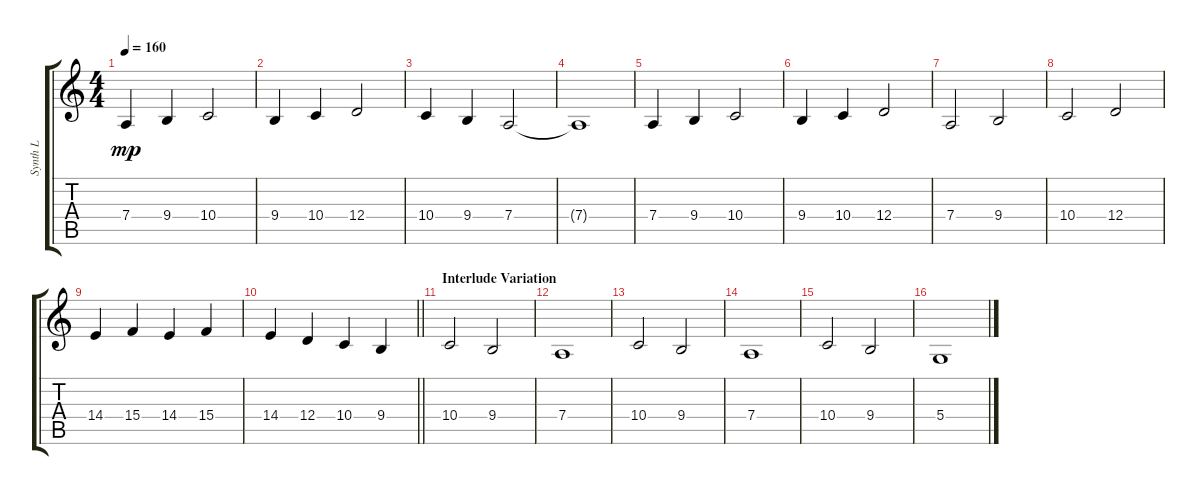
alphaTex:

\track ("Synth L" "Synth L") {instrument lead2sawtooth}
\staff {score tabs}
\tuning (E4 B3 G3 D3 A2 E2) {hide}
\ts (4 4)
\tempo 160
\clef g2
\ks c
7.4.4{dy mp instrument frenchhorn} 9.4.4 10.4.2 |
9.4.4 10.4.4 12.4.2 |
10.4.4 9.4.4 7.4.2 |
7.4{t}.1 |
7.4.4 9.4.4 10.4.2 |
9.4.4 10.4.4 12.4.2 |
7.4.2 9.4.2 |
10.4.2 12.4.2 |
14.4.4 15.4.4 14.4.4 15.4.4 |
\barLineRight lightlight
14.4.4 12.4.4 10.4.4 9.4.4 |
\section ("" "Interlude Variation")
10.4.2 9.4.2 |
7.4.1 |
10.4.2 9.4.2 |
7.4.1 |
10.4.2 9.4.2 |
5.4.1
